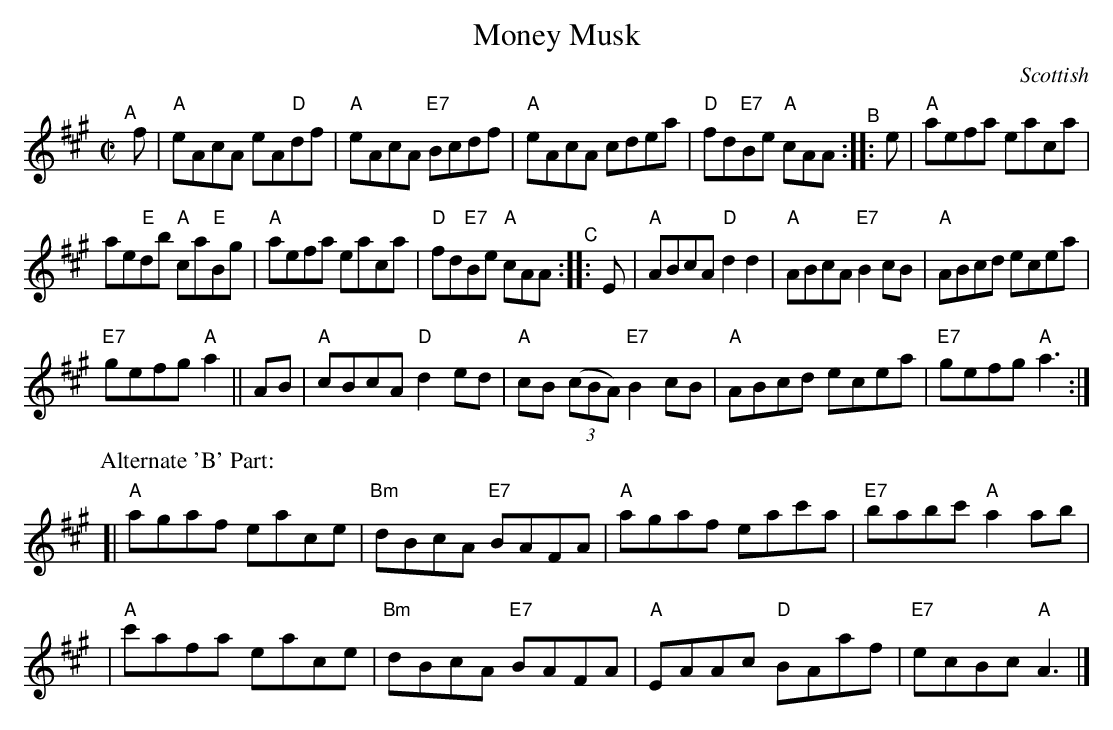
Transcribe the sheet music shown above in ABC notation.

X:1
T: Money Musk
O: Scottish
M: C|
K: A
"^A"[|] f | "A"eAcA eA"D"df | "A"eAcA "E7"Bcdf | "A"eAcA cdea | "D"fd"E7"Be "A"cAA "^B":: e | "A"aefa eaca |
ae"E"db "A"ca"E"Bg | "A"aefa eaca | "D"fd"E7"Be "A"cAA "^C":: E | "A"ABcA "D"d2d2 | "A"ABcA "E7"B2cB | "A"ABcd ecea |
"E7"gefg "A"a2 || AB | "A"cBcA "D"d2ed | "A"cB ((3cBA) "E7"B2cB | "A"ABcd ecea | "E7"gefg "A"a3 :|
P: Alternate 'B' Part:
[| "A"agaf eace | "Bm"dBcA "E7"BAFA | "A"agaf eac'a | "E7"babc' "A"a2ab |
|  "A"c'afa eace | "Bm"dBcA "E7"BAFA | "A"EAAc "D"BAaf | "E7"ecBc "A"A3 |]
